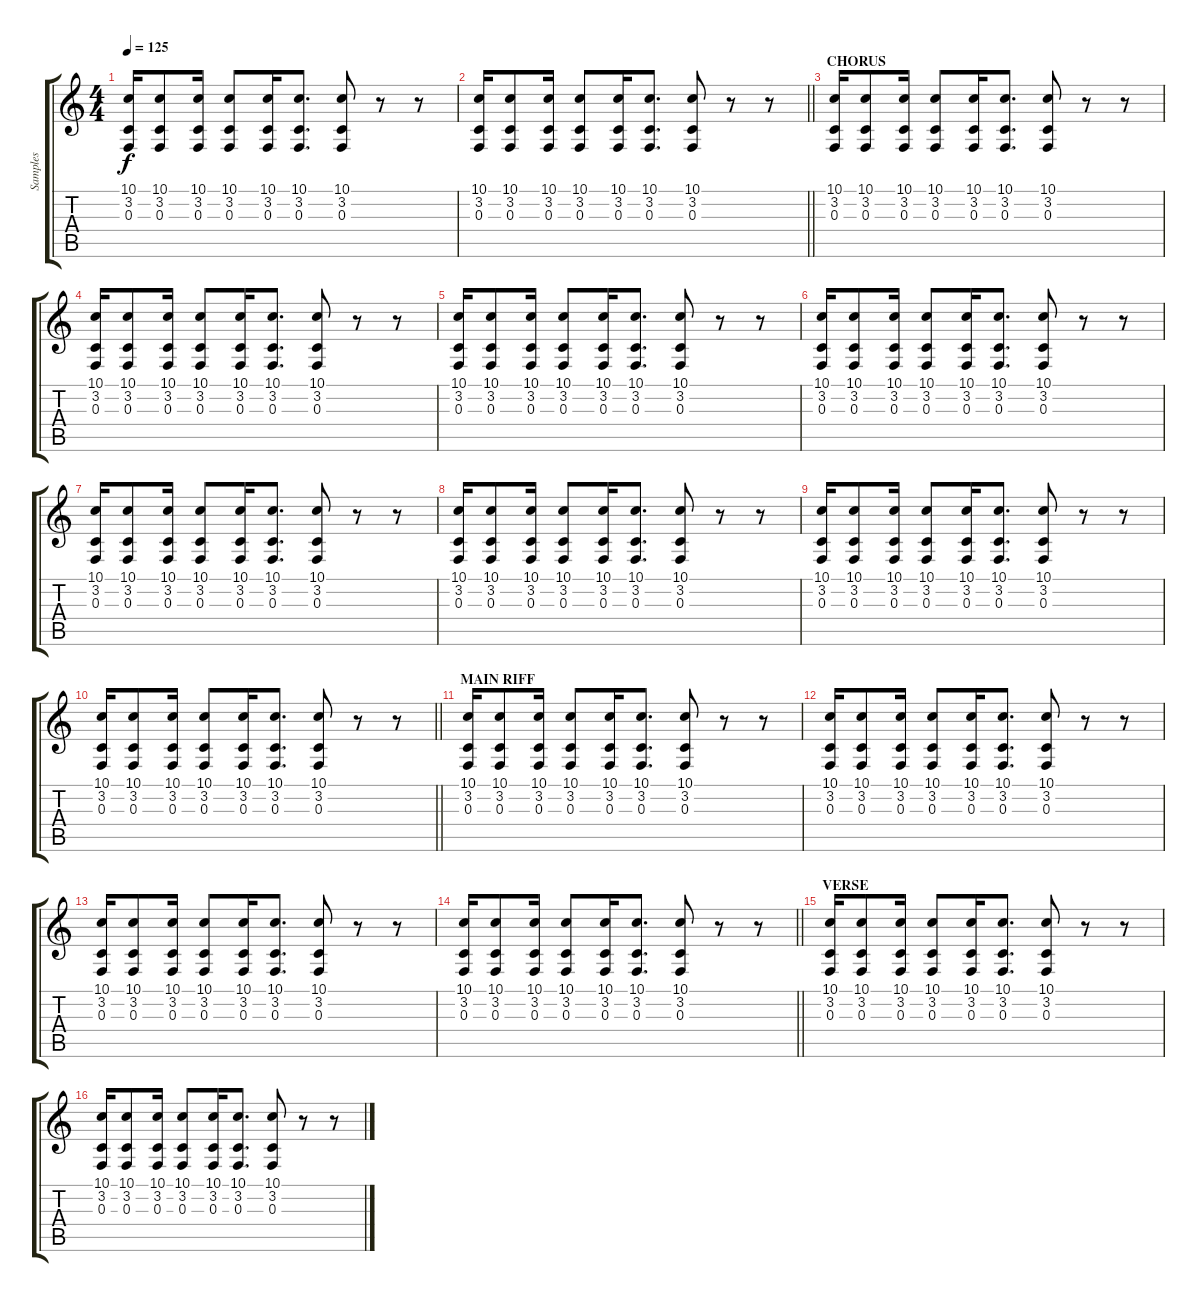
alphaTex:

\track ("Samples" "Samples") {instrument timpani}
\staff {score tabs}
\tuning (D4 A3 F3 C3 G2 C2) {hide}
\ts (4 4)
\tempo 125
\clef g2
\ks c
(10.1 3.2 0.3).16{dy f} (10.1 3.2 0.3).8 (10.1 3.2 0.3).16 (10.1 3.2 0.3).8 (10.1 3.2 0.3).16 (10.1 3.2 0.3).8{d} (10.1 3.2 0.3).8 r.8 r.8 |
\barLineRight lightlight
(10.1 3.2 0.3).16 (10.1 3.2 0.3).8 (10.1 3.2 0.3).16 (10.1 3.2 0.3).8 (10.1 3.2 0.3).16 (10.1 3.2 0.3).8{d} (10.1 3.2 0.3).8 r.8 r.8 |
\section ("" "CHORUS")
(10.1 3.2 0.3).16 (10.1 3.2 0.3).8 (10.1 3.2 0.3).16 (10.1 3.2 0.3).8 (10.1 3.2 0.3).16 (10.1 3.2 0.3).8{d} (10.1 3.2 0.3).8 r.8 r.8 |
(10.1 3.2 0.3).16 (10.1 3.2 0.3).8 (10.1 3.2 0.3).16 (10.1 3.2 0.3).8 (10.1 3.2 0.3).16 (10.1 3.2 0.3).8{d} (10.1 3.2 0.3).8 r.8 r.8 |
(10.1 3.2 0.3).16 (10.1 3.2 0.3).8 (10.1 3.2 0.3).16 (10.1 3.2 0.3).8 (10.1 3.2 0.3).16 (10.1 3.2 0.3).8{d} (10.1 3.2 0.3).8 r.8 r.8 |
(10.1 3.2 0.3).16 (10.1 3.2 0.3).8 (10.1 3.2 0.3).16 (10.1 3.2 0.3).8 (10.1 3.2 0.3).16 (10.1 3.2 0.3).8{d} (10.1 3.2 0.3).8 r.8 r.8 |
(10.1 3.2 0.3).16 (10.1 3.2 0.3).8 (10.1 3.2 0.3).16 (10.1 3.2 0.3).8 (10.1 3.2 0.3).16 (10.1 3.2 0.3).8{d} (10.1 3.2 0.3).8 r.8 r.8 |
(10.1 3.2 0.3).16 (10.1 3.2 0.3).8 (10.1 3.2 0.3).16 (10.1 3.2 0.3).8 (10.1 3.2 0.3).16 (10.1 3.2 0.3).8{d} (10.1 3.2 0.3).8 r.8 r.8 |
(10.1 3.2 0.3).16 (10.1 3.2 0.3).8 (10.1 3.2 0.3).16 (10.1 3.2 0.3).8 (10.1 3.2 0.3).16 (10.1 3.2 0.3).8{d} (10.1 3.2 0.3).8 r.8 r.8 |
\barLineRight lightlight
(10.1 3.2 0.3).16 (10.1 3.2 0.3).8 (10.1 3.2 0.3).16 (10.1 3.2 0.3).8 (10.1 3.2 0.3).16 (10.1 3.2 0.3).8{d} (10.1 3.2 0.3).8 r.8 r.8 |
\section ("" "MAIN RIFF")
(10.1 3.2 0.3).16 (10.1 3.2 0.3).8 (10.1 3.2 0.3).16 (10.1 3.2 0.3).8 (10.1 3.2 0.3).16 (10.1 3.2 0.3).8{d} (10.1 3.2 0.3).8 r.8 r.8 |
(10.1 3.2 0.3).16 (10.1 3.2 0.3).8 (10.1 3.2 0.3).16 (10.1 3.2 0.3).8 (10.1 3.2 0.3).16 (10.1 3.2 0.3).8{d} (10.1 3.2 0.3).8 r.8 r.8 |
(10.1 3.2 0.3).16 (10.1 3.2 0.3).8 (10.1 3.2 0.3).16 (10.1 3.2 0.3).8 (10.1 3.2 0.3).16 (10.1 3.2 0.3).8{d} (10.1 3.2 0.3).8 r.8 r.8 |
\barLineRight lightlight
(10.1 3.2 0.3).16 (10.1 3.2 0.3).8 (10.1 3.2 0.3).16 (10.1 3.2 0.3).8 (10.1 3.2 0.3).16 (10.1 3.2 0.3).8{d} (10.1 3.2 0.3).8 r.8 r.8 |
\section ("" "VERSE")
(10.1 3.2 0.3).16 (10.1 3.2 0.3).8 (10.1 3.2 0.3).16 (10.1 3.2 0.3).8 (10.1 3.2 0.3).16 (10.1 3.2 0.3).8{d} (10.1 3.2 0.3).8 r.8 r.8 |
(10.1 3.2 0.3).16 (10.1 3.2 0.3).8 (10.1 3.2 0.3).16 (10.1 3.2 0.3).8 (10.1 3.2 0.3).16 (10.1 3.2 0.3).8{d} (10.1 3.2 0.3).8 r.8 r.8
